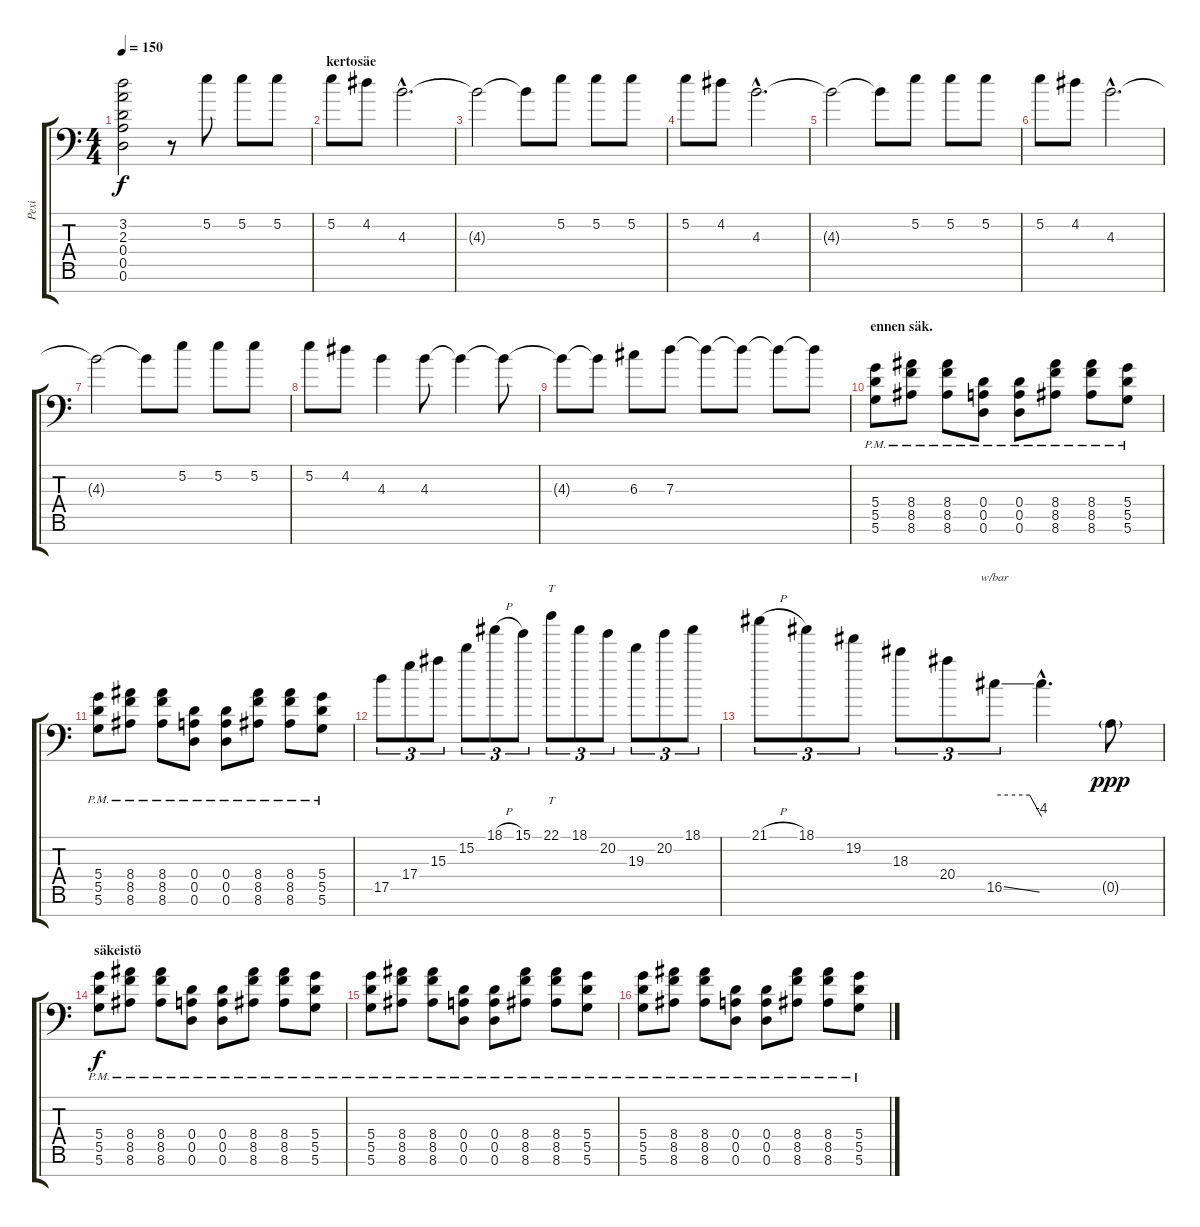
\track ("Pexi" "Pexi") {instrument distortionguitar}
\staff {score tabs}
\tuning (E4 B3 G3 D3 A2 D2 A1) {hide}
\ts (4 4)
\tempo 150
\clef f4
\ks c
(3.2{t} 2.3{t} 0.4{t} 0.5{t} 0.6{t}).2{dy f} r.8 5.2.8 5.2.8 5.2.8 |
\section ("" "kertosäe")
5.2.8 4.2.8 4.3{hac}.2{d} |
4.3{t}.2 4.3{t}.8 5.2.8 5.2.8 5.2.8 |
5.2.8 4.2.8 4.3{hac}.2{d} |
4.3{t}.2 4.3{t}.8 5.2.8 5.2.8 5.2.8 |
5.2.8 4.2.8 4.3{hac}.2{d} |
4.3{t}.2 4.3{t}.8 5.2.8 5.2.8 5.2.8 |
5.2.8 4.2.8 4.3.4 4.3.8 4.3{t}.4 4.3{t}.8 |
4.3{t}.8 4.3{t}.8 6.3.8 7.3.8 7.3{t}.8 7.3{t}.8 7.3{t}.8 7.3{t}.8 |
\section ("" "ennen säk.")
(5.4{pm} 5.5{pm} 5.6{pm}).8 (8.4{pm} 8.5{pm} 8.6{pm}).8 (8.4{pm} 8.5{pm} 8.6{pm}).8 (0.4{pm} 0.5{pm} 0.6{pm}).8 (0.4{pm} 0.5{pm} 0.6{pm}).8 (8.4{pm} 8.5{pm} 8.6{pm}).8 (8.4{pm} 8.5{pm} 8.6{pm}).8 (5.4{pm} 5.5{pm} 5.6{pm}).8 |
(5.4{pm} 5.5{pm} 5.6{pm}).8 (8.4{pm} 8.5{pm} 8.6{pm}).8 (8.4{pm} 8.5{pm} 8.6{pm}).8 (0.4{pm} 0.5{pm} 0.6{pm}).8 (0.4{pm} 0.5{pm} 0.6{pm}).8 (8.4{pm} 8.5{pm} 8.6{pm}).8 (8.4{pm} 8.5{pm} 8.6{pm}).8 (5.4{pm} 5.5{pm} 5.6{pm}).8 |
17.5.8{tu (3 2)} 17.4.8{tu (3 2)} 15.3.8{tu (3 2)} 15.2.8{tu (3 2)} 18.1{h}.8{tu (3 2)} 15.1.8{tu (3 2)} 22.1.8{tt tu (3 2)} 18.1.8{tu (3 2)} 20.2.8{tu (3 2)} 19.3.8{tu (3 2)} 20.2.8{tu (3 2)} 18.1.8{tu (3 2)} |
21.1{h}.8{tu (3 2)} 18.1.8{tu (3 2)} 19.2.8{tu (3 2)} 18.3.8{tu (3 2)} 20.4.8{tu (3 2)} 16.5{ss}.8{tu (3 2) tbe (custom default 0 0 45 0 60 -16)} 16.5{hac t}.4{d} 0.5{g}.8{dy ppp} |
\section ("" "säkeistö")
(5.4{pm} 5.5{pm} 5.6{pm}).8{dy f} (8.4{pm} 8.5{pm} 8.6{pm}).8 (8.4{pm} 8.5{pm} 8.6{pm}).8 (0.4{pm} 0.5{pm} 0.6{pm}).8 (0.4{pm} 0.5{pm} 0.6{pm}).8 (8.4{pm} 8.5{pm} 8.6{pm}).8 (8.4{pm} 8.5{pm} 8.6{pm}).8 (5.4{pm} 5.5{pm} 5.6{pm}).8 |
(5.4{pm} 5.5{pm} 5.6{pm}).8 (8.4{pm} 8.5{pm} 8.6{pm}).8 (8.4{pm} 8.5{pm} 8.6{pm}).8 (0.4{pm} 0.5{pm} 0.6{pm}).8 (0.4{pm} 0.5{pm} 0.6{pm}).8 (8.4{pm} 8.5{pm} 8.6{pm}).8 (8.4{pm} 8.5{pm} 8.6{pm}).8 (5.4{pm} 5.5{pm} 5.6{pm}).8 |
(5.4{pm} 5.5{pm} 5.6{pm}).8 (8.4{pm} 8.5{pm} 8.6{pm}).8 (8.4{pm} 8.5{pm} 8.6{pm}).8 (0.4{pm} 0.5{pm} 0.6{pm}).8 (0.4{pm} 0.5{pm} 0.6{pm}).8 (8.4{pm} 8.5{pm} 8.6{pm}).8 (8.4{pm} 8.5{pm} 8.6{pm}).8 (5.4{pm} 5.5{pm} 5.6{pm}).8
